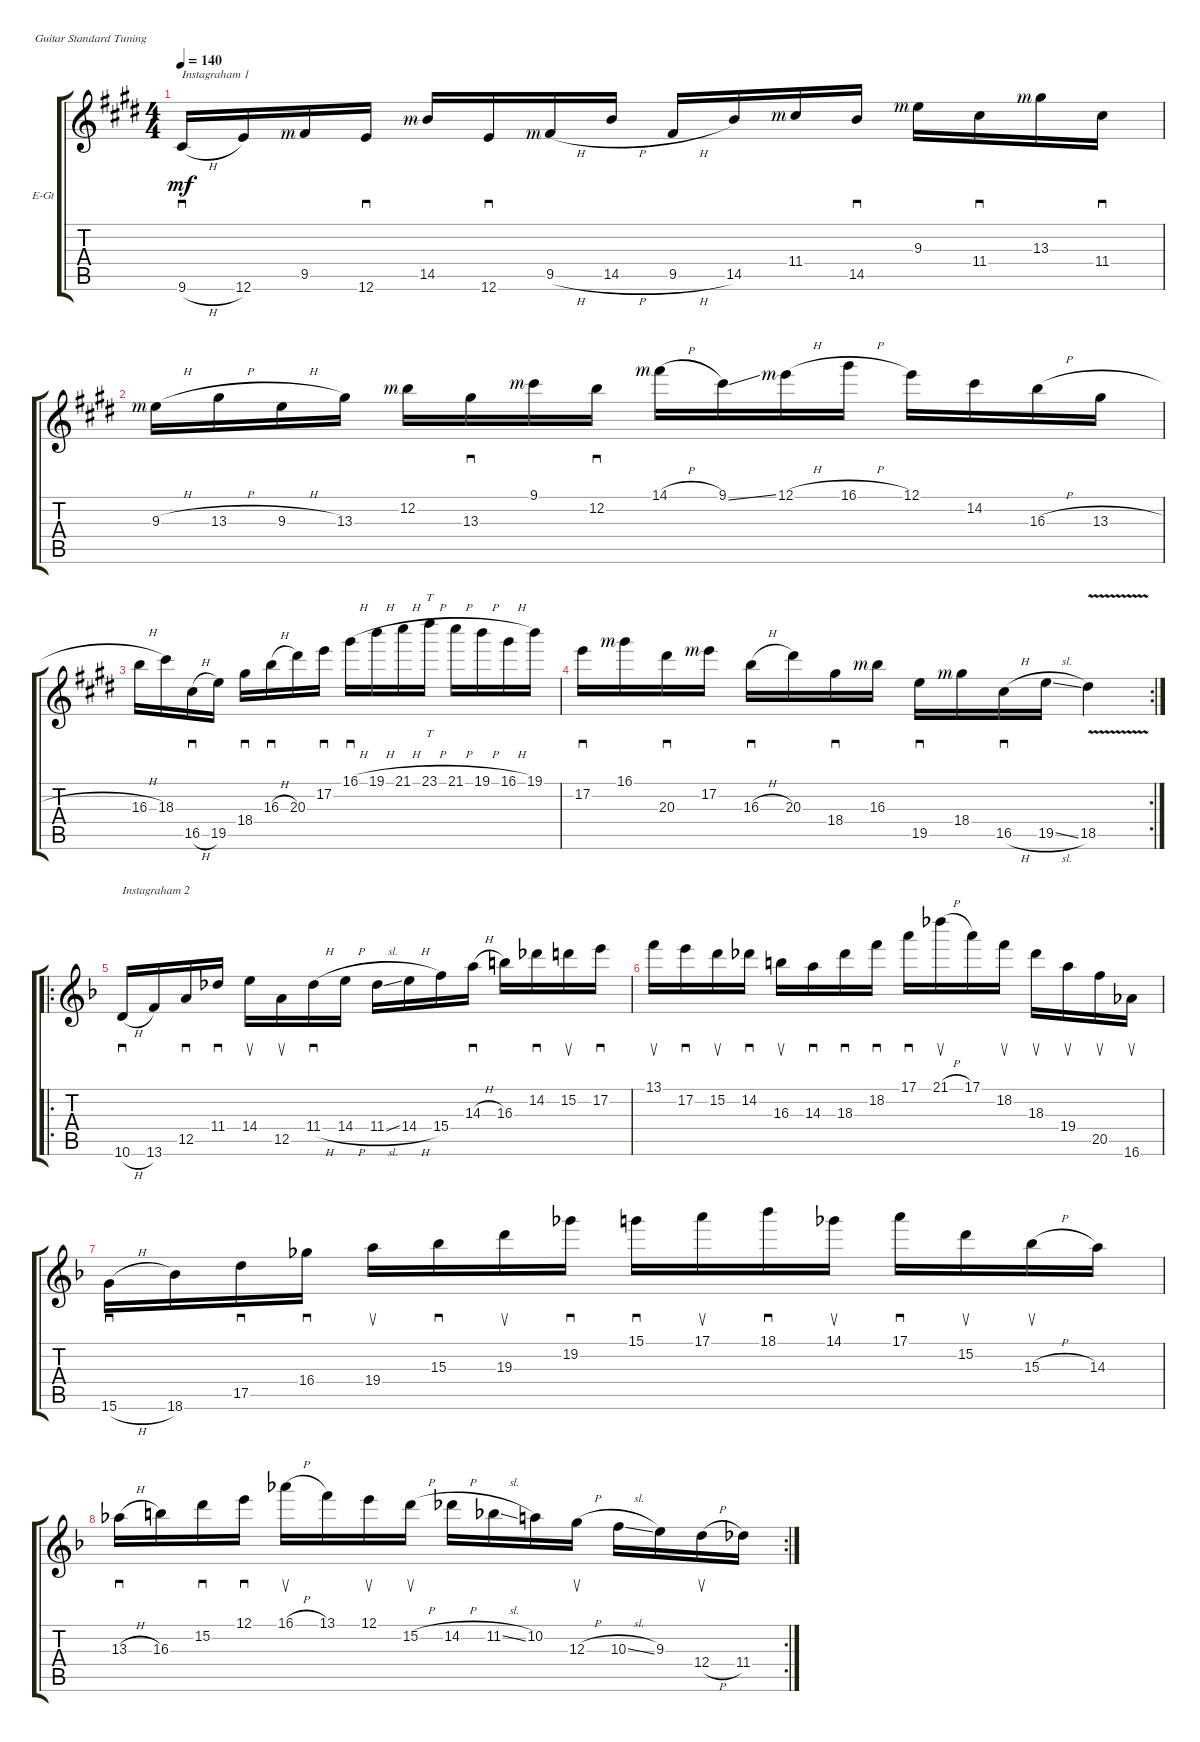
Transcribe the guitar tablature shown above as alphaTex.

\bracketExtendMode groupsimilarinstruments
\firstSystemTrackNameOrientation horizontal
\otherSystemsTrackNameOrientation horizontal
\track ("Electric Guitar" "E-Gt") {instrument overdrivenguitar}
\staff {score tabs}
\tuning (E4 B3 G3 D3 A2 E2)
\ts (4 4)
\beaming (8 2 2 2 2)
\tempo 140
\clef g2
\ks e
9.6{h}.16{sd txt "Instagraham 1" dy mf instrument overdrivenguitar} 12.6.16 9.5{rf 3}.16 12.6.16{sd} 14.5{rf 3}.16 12.6.16{sd} 9.5{h rf 3}.16 14.5{h}.16 9.5{h}.16 14.5.16 11.4{rf 3}.16 14.5.16{sd} 9.3{rf 3}.16 11.4.16{sd} 13.3{rf 3}.16 11.4.16{sd} |
9.3{h rf 3}.16 13.3{h}.16 9.3{h}.16 13.3.16 12.2{rf 3}.16 13.3.16{sd} 9.1{rf 3}.16 12.2.16{sd} 14.1{h rf 3}.16 9.1{ss}.16 12.1{h rf 3}.16 16.1{h}.16 12.1.16 14.2.16 16.3{h}.16 13.3{h}.16 |
16.3{h}.16 18.3.16 16.5{h}.16{sd} 19.5.16 18.4.16{sd} 16.3{h}.16{sd} 20.3.16 17.2.16{sd} 16.1{h}.16{sd} 19.1{h}.16 21.1{h}.16 23.1{h}.16{tt} 21.1{h}.16 19.1{h}.16 16.1{h}.16 19.1.16 |
\rc 2
17.2.16{sd} 16.1{rf 3}.16 20.3.16{sd} 17.2{rf 3}.16 16.3{h}.16{sd} 20.3.16 18.4.16{sd} 16.3{rf 3}.16 19.5.16{sd} 18.4{rf 3}.16 16.5{h}.16{sd} 19.5{sl}.16 18.5{v}.4 |
\ro
\ks dminor
10.6{h}.16{sd txt "Instagraham 2"} 13.6.16 12.5.16{sd} 11.4.16{sd} 14.4.16{su} 12.5.16{su} 11.4{h}.16{sd} 14.4{h}.16 11.4{sl}.16 14.4{h}.16 15.4.16 14.3{h}.16{sd} 16.3.16 14.2.16{sd} 15.2.16{su} 17.2.16{sd} |
13.1.16{su} 17.2.16{sd} 15.2.16{su} 14.2.16{sd} 16.3.16{su} 14.3.16{sd} 18.3.16{sd} 18.2.16{sd} 17.1.16{sd} 21.1{h}.16{su} 17.1.16 18.2.16{su} 18.3.16{su} 19.4.16{su} 20.5.16{su} 16.6.16{su} |
15.6{h}.16{sd} 18.6.16 17.5.16{sd} 16.4.16{sd} 19.4.16{su} 15.3.16{sd} 19.3.16{su} 19.2.16{sd} 15.1.16{sd} 17.1.16{su} 18.1.16{sd} 14.1.16{su} 17.1.16{sd} 15.2.16{su} 15.3{h}.16{su} 14.3.16 |
\rc 2
13.3{h}.16{sd} 16.3.16 15.2.16{sd} 12.1.16{sd} 16.1{h}.16{su} 13.1.16 12.1.16{su} 15.2{h}.16{su} 14.2{h}.16 11.2{sl}.16 10.2.16 12.3{h}.16{su} 10.3{sl}.16 9.3.16 12.4{h}.16{su} 11.4.16
